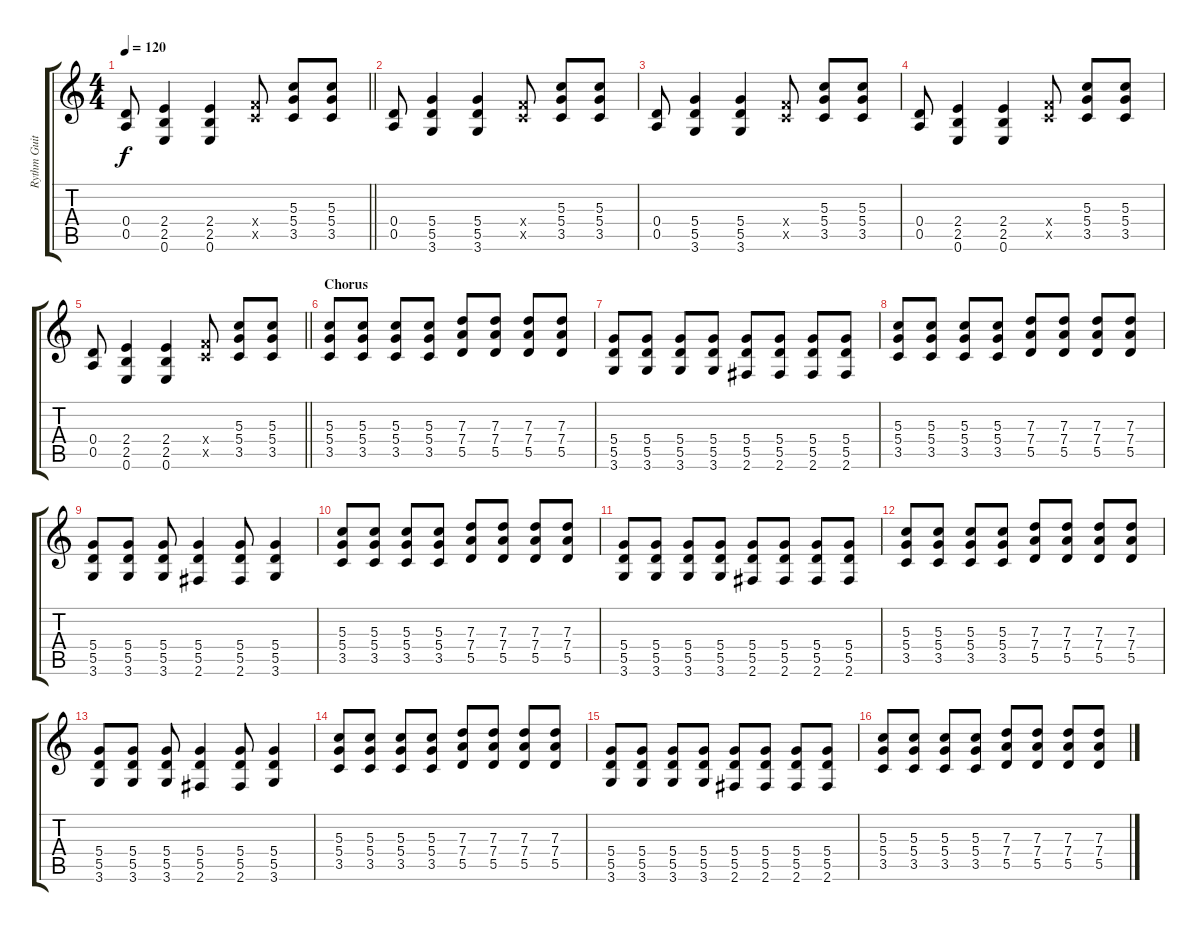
\track ("Rythm Guitar" "Rythm Guit") {instrument overdrivenguitar}
\staff {score tabs}
\tuning (E4 B3 G3 D3 A2 E2) {hide}
\ts (4 4)
\tempo 120
\clef g2
\barLineRight lightlight
\ks c
(0.4 0.5).8{dy f} (2.4 2.5 0.6).4 (2.4 2.5 0.6).4 (3.4{x} 3.5{x}).8 (5.3 5.4 3.5).8 (5.3 5.4 3.5).8 |
(0.4 0.5).8 (5.4 5.5 3.6).4 (5.4 5.5 3.6).4 (3.4{x} 3.5{x}).8 (5.3 5.4 3.5).8 (5.3 5.4 3.5).8 |
(0.4 0.5).8 (5.4 5.5 3.6).4 (5.4 5.5 3.6).4 (3.4{x} 3.5{x}).8 (5.3 5.4 3.5).8 (5.3 5.4 3.5).8 |
(0.4 0.5).8 (2.4 2.5 0.6).4 (2.4 2.5 0.6).4 (3.4{x} 3.5{x}).8 (5.3 5.4 3.5).8 (5.3 5.4 3.5).8 |
\barLineRight lightlight
(0.4 0.5).8 (2.4 2.5 0.6).4 (2.4 2.5 0.6).4 (3.4{x} 3.5{x}).8 (5.3 5.4 3.5).8 (5.3 5.4 3.5).8 |
\section ("" "Chorus")
(5.3 5.4 3.5).8 (5.3 5.4 3.5).8 (5.3 5.4 3.5).8 (5.3 5.4 3.5).8 (7.3 7.4 5.5).8 (7.3 7.4 5.5).8 (7.3 7.4 5.5).8 (7.3 7.4 5.5).8 |
(5.4 5.5 3.6).8 (5.4 5.5 3.6).8 (5.4 5.5 3.6).8 (5.4 5.5 3.6).8 (5.4 5.5 2.6).8 (5.4 5.5 2.6).8 (5.4 5.5 2.6).8 (5.4 5.5 2.6).8 |
(5.3 5.4 3.5).8 (5.3 5.4 3.5).8 (5.3 5.4 3.5).8 (5.3 5.4 3.5).8 (7.3 7.4 5.5).8 (7.3 7.4 5.5).8 (7.3 7.4 5.5).8 (7.3 7.4 5.5).8 |
(5.4 5.5 3.6).8 (5.4 5.5 3.6).8 (5.4 5.5 3.6).8 (5.4 5.5 2.6).4 (5.4 5.5 2.6).8 (5.4 5.5 3.6).4 |
(5.3 5.4 3.5).8 (5.3 5.4 3.5).8 (5.3 5.4 3.5).8 (5.3 5.4 3.5).8 (7.3 7.4 5.5).8 (7.3 7.4 5.5).8 (7.3 7.4 5.5).8 (7.3 7.4 5.5).8 |
(5.4 5.5 3.6).8 (5.4 5.5 3.6).8 (5.4 5.5 3.6).8 (5.4 5.5 3.6).8 (5.4 5.5 2.6).8 (5.4 5.5 2.6).8 (5.4 5.5 2.6).8 (5.4 5.5 2.6).8 |
(5.3 5.4 3.5).8 (5.3 5.4 3.5).8 (5.3 5.4 3.5).8 (5.3 5.4 3.5).8 (7.3 7.4 5.5).8 (7.3 7.4 5.5).8 (7.3 7.4 5.5).8 (7.3 7.4 5.5).8 |
(5.4 5.5 3.6).8 (5.4 5.5 3.6).8 (5.4 5.5 3.6).8 (5.4 5.5 2.6).4 (5.4 5.5 2.6).8 (5.4 5.5 3.6).4 |
(5.3 5.4 3.5).8 (5.3 5.4 3.5).8 (5.3 5.4 3.5).8 (5.3 5.4 3.5).8 (7.3 7.4 5.5).8 (7.3 7.4 5.5).8 (7.3 7.4 5.5).8 (7.3 7.4 5.5).8 |
(5.4 5.5 3.6).8 (5.4 5.5 3.6).8 (5.4 5.5 3.6).8 (5.4 5.5 3.6).8 (5.4 5.5 2.6).8 (5.4 5.5 2.6).8 (5.4 5.5 2.6).8 (5.4 5.5 2.6).8 |
(5.3 5.4 3.5).8 (5.3 5.4 3.5).8 (5.3 5.4 3.5).8 (5.3 5.4 3.5).8 (7.3 7.4 5.5).8 (7.3 7.4 5.5).8 (7.3 7.4 5.5).8 (7.3 7.4 5.5).8
